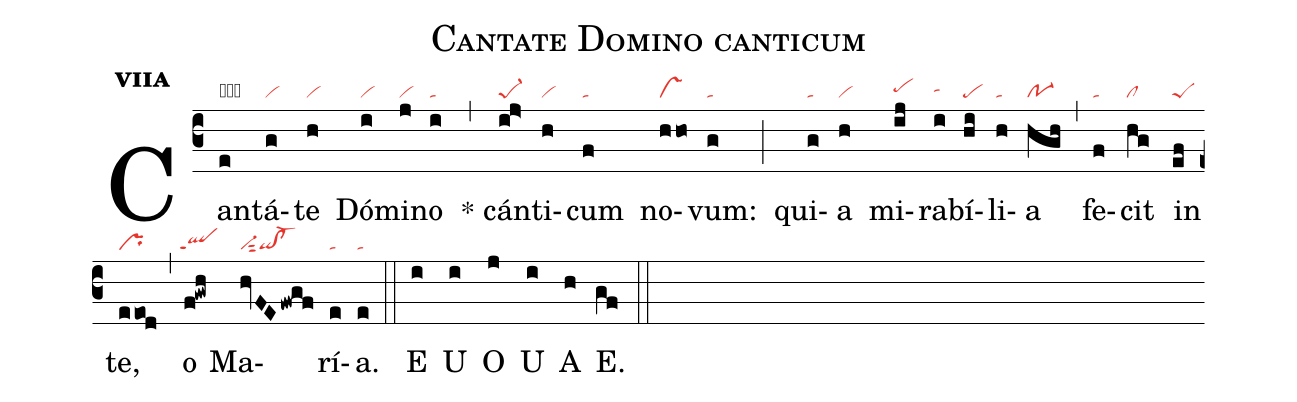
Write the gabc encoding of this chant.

name:Cantate Domino canticum;
office-part:an;
mode:7a;
nabc-lines:1;
%%
initial-style: 1;
name: Beatus Cantate Domino canticum..quia;
mode:7;
office-part: Antiphona;
annotation: Ant.;
annotation: vii a;
nabc-lines:1;
%%
(c3) Can(e|obta)tá(g|vi)te(h|vi) Dó(i|vi)mi(j|vi)no(i|ta) (,) <sp>*</sp> cán(ij>|pe-1)ti(h|vi)cum(f|ta) no(hho|vs)vum:(g|ta) (;) qui(g|ta)a(h|vi) mi(ij|pehh)ra(i|tahh)bí(hi|pe)li(h|ta)a(hgh|po-1) (,) fe(f|ta)cit(hg|cl) in(ef|peS) te,(eeod|pr) (,) o(f!gwh|`qlppt1) Ma(hvFE/fwgf|vi-sut2qi!cl-)rí(e|ta)a.(e|ta) (::)
<eu>E(i) U(i) O(j) U(i) A(h) E.(gf) </eu>(::)
